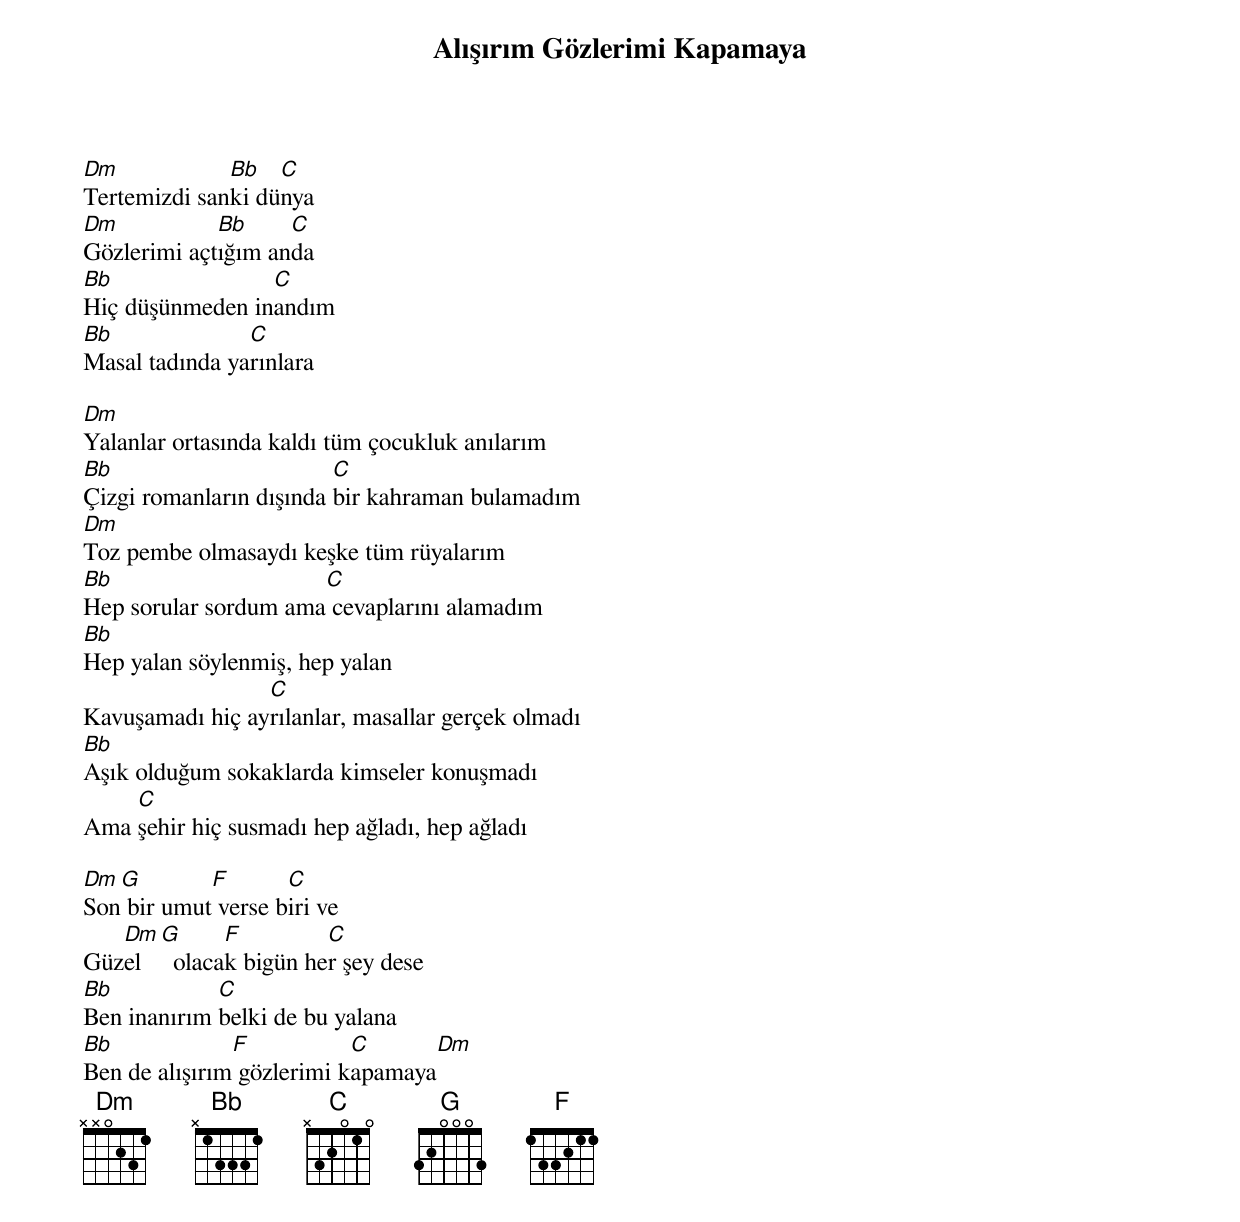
{title: Alışırım Gözlerimi Kapamaya}
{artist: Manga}

Dm            Bb   C
Tertemizdi sanki dünya
Dm           Bb     C
Gözlerimi açtığım anda
Bb               C
Hiç düşünmeden inandım
Bb              C
Masal tadında yarınlara

Dm
Yalanlar ortasında kaldı tüm çocukluk anılarım
Bb                       C
Çizgi romanların dışında bir kahraman bulamadım
Dm
Toz pembe olmasaydı keşke tüm rüyalarım
Bb                    C
Hep sorular sordum ama cevaplarını alamadım
Bb
Hep yalan söylenmiş, hep yalan
                 C
Kavuşamadı hiç ayrılanlar, masallar gerçek olmadı
Bb
Aşık olduğum sokaklarda kimseler konuşmadı
    C
Ama şehir hiç susmadı hep ağladı, hep ağladı

Dm G        F       C
Son bir umut verse biri ve
   Dm G      F         C
Güzel   olacak bigün her şey dese
Bb           C
Ben inanırım belki de bu yalana
Bb             F           C      Dm
Ben de alışırım gözlerimi kapamaya
